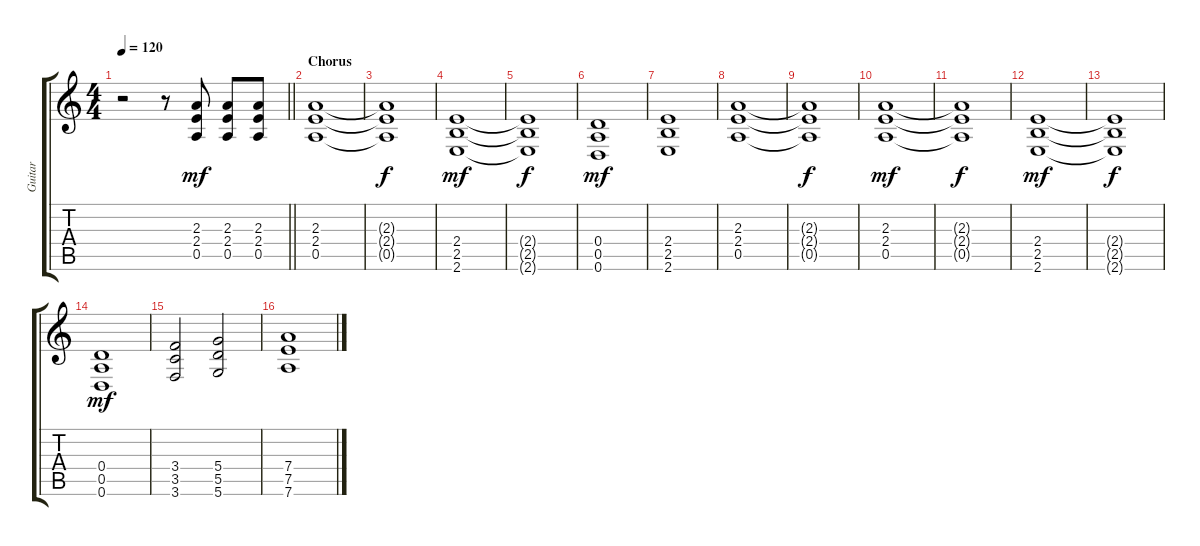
\track ("Guitar" "Guitar") {instrument distortionguitar}
\staff {score tabs}
\tuning (E4 B3 G3 D3 A2 D2) {hide}
\ts (4 4)
\tempo 120
\clef g2
\barLineRight lightlight
\ks c
r.2{dy f} r.8 (2.3 2.4 0.5).8{dy mf} (2.3 2.4 0.5).8 (2.3 2.4 0.5).8 |
\section ("" "Chorus")
(2.3 2.4 0.5).1 |
(2.3{t} 2.4{t} 0.5{t}).1{dy f} |
(2.4 2.5 2.6).1{dy mf} |
(2.4{t} 2.5{t} 2.6{t}).1{dy f} |
(0.4 0.5 0.6).1{dy mf} |
(2.4 2.5 2.6).1 |
(2.3 2.4 0.5).1 |
(2.3{t} 2.4{t} 0.5{t}).1{dy f} |
(2.3 2.4 0.5).1{dy mf} |
(2.3{t} 2.4{t} 0.5{t}).1{dy f} |
(2.4 2.5 2.6).1{dy mf} |
(2.4{t} 2.5{t} 2.6{t}).1{dy f} |
(0.4 0.5 0.6).1{dy mf} |
(3.4 3.5 3.6).2 (5.4 5.5 5.6).2 |
(7.4 7.5 7.6).1{volume 2}
